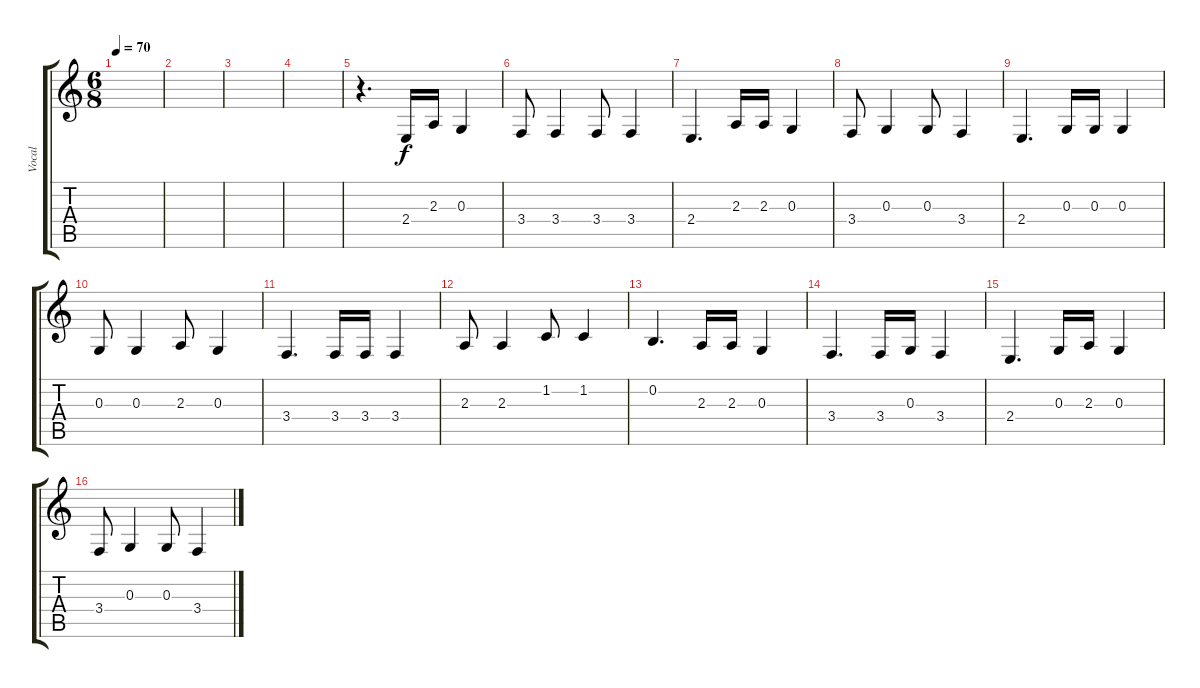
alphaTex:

\track ("Vocal" "Vocal") {instrument flute}
\staff {score tabs}
\tuning (E4 B3 G3 D3 A2 E2) {hide}
\ts (6 8)
\tempo 70
\clef g2
\ks c
|
|
|
|
r.4{d} 2.4.16 2.3.16 0.3.4 |
3.4.8 3.4.4 3.4.8 3.4.4 |
2.4.4{d} 2.3.16 2.3.16 0.3.4 |
3.4.8 0.3.4 0.3.8 3.4.4 |
2.4.4{d} 0.3.16 0.3.16 0.3.4 |
0.3.8 0.3.4 2.3.8 0.3.4 |
3.4.4{d} 3.4.16 3.4.16 3.4.4 |
2.3.8 2.3.4 1.2.8 1.2.4 |
0.2.4{d} 2.3.16 2.3.16 0.3.4 |
3.4.4{d} 3.4.16 0.3.16 3.4.4 |
2.4.4{d} 0.3.16 2.3.16 0.3.4 |
3.4.8 0.3.4 0.3.8 3.4.4
